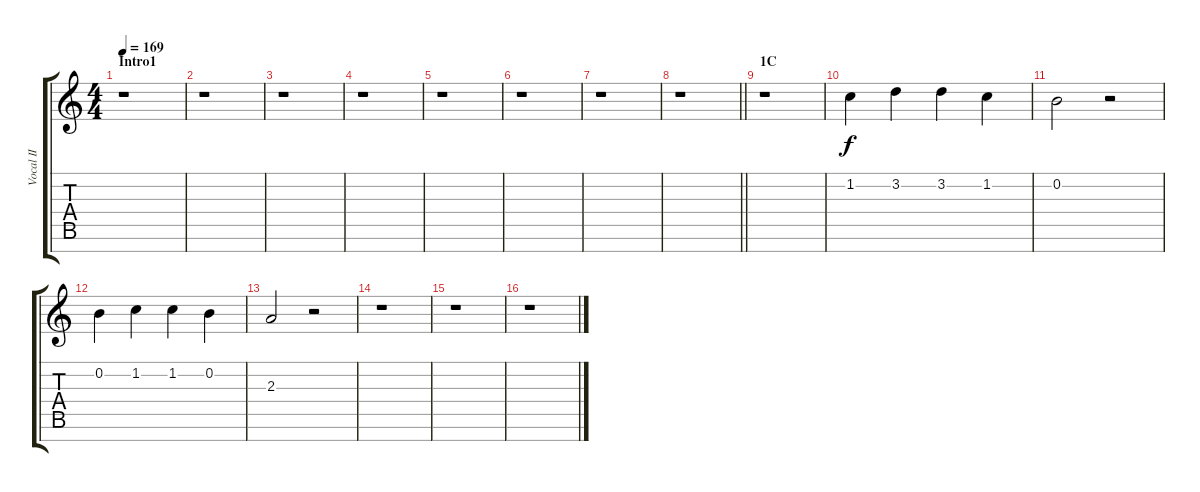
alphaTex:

\track ("Vocal II" "Vocal II") {instrument voiceoohs}
\staff {score tabs}
\tuning (E5 B4 G4 D4 A3 E3 B2) {hide}
\ts (4 4)
\section ("" "Intro1")
\tempo 169
\clef g2
\ks c
r.1{dy fff} |
r.1 |
r.1 |
r.1 |
r.1 |
r.1 |
r.1 |
\barLineRight lightlight
r.1 |
\section ("" "1C")
r.1 |
1.2.4{dy f} 3.2.4 3.2.4 1.2.4 |
0.2.2 r.2 |
0.2.4 1.2.4 1.2.4 0.2.4 |
2.3.2 r.2 |
r.1 |
r.1 |
r.1
